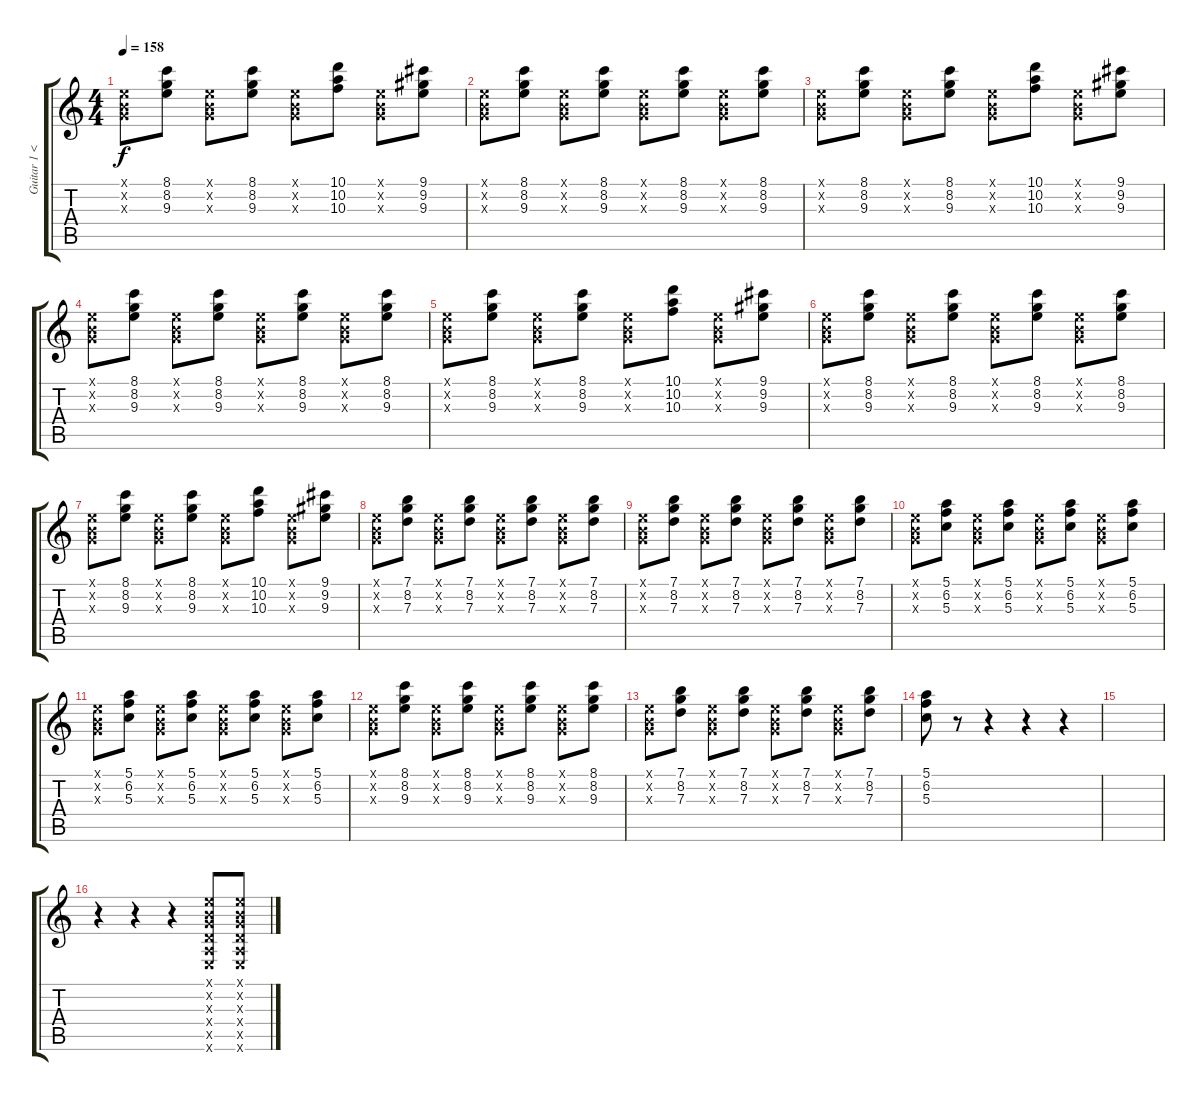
\track ("Guitar 1 <clean>" "Guitar 1 <") {instrument electricguitarjazz}
\staff {score tabs}
\tuning (E4 B3 G3 D3 A2 E2) {hide}
\ts (4 4)
\tempo 158
\clef g2
\ks c
(0.1{x} 0.2{x} 0.3{x}).8{dy f} (8.1 8.2 9.3).8 (0.1{x} 0.2{x} 0.3{x}).8 (8.1 8.2 9.3).8 (0.1{x} 0.2{x} 0.3{x}).8 (10.1 10.2 10.3).8 (0.1{x} 0.2{x} 0.3{x}).8 (9.1 9.2 9.3).8 |
(0.1{x} 0.2{x} 0.3{x}).8 (8.1 8.2 9.3).8 (0.1{x} 0.2{x} 0.3{x}).8 (8.1 8.2 9.3).8 (0.1{x} 0.2{x} 0.3{x}).8 (8.1 8.2 9.3).8 (0.1{x} 0.2{x} 0.3{x}).8 (8.1 8.2 9.3).8 |
(0.1{x} 0.2{x} 0.3{x}).8 (8.1 8.2 9.3).8 (0.1{x} 0.2{x} 0.3{x}).8 (8.1 8.2 9.3).8 (0.1{x} 0.2{x} 0.3{x}).8 (10.1 10.2 10.3).8 (0.1{x} 0.2{x} 0.3{x}).8 (9.1 9.2 9.3).8 |
(0.1{x} 0.2{x} 0.3{x}).8 (8.1 8.2 9.3).8 (0.1{x} 0.2{x} 0.3{x}).8 (8.1 8.2 9.3).8 (0.1{x} 0.2{x} 0.3{x}).8 (8.1 8.2 9.3).8 (0.1{x} 0.2{x} 0.3{x}).8 (8.1 8.2 9.3).8 |
(0.1{x} 0.2{x} 0.3{x}).8 (8.1 8.2 9.3).8 (0.1{x} 0.2{x} 0.3{x}).8 (8.1 8.2 9.3).8 (0.1{x} 0.2{x} 0.3{x}).8 (10.1 10.2 10.3).8 (0.1{x} 0.2{x} 0.3{x}).8 (9.1 9.2 9.3).8 |
(0.1{x} 0.2{x} 0.3{x}).8 (8.1 8.2 9.3).8 (0.1{x} 0.2{x} 0.3{x}).8 (8.1 8.2 9.3).8 (0.1{x} 0.2{x} 0.3{x}).8 (8.1 8.2 9.3).8 (0.1{x} 0.2{x} 0.3{x}).8 (8.1 8.2 9.3).8 |
(0.1{x} 0.2{x} 0.3{x}).8 (8.1 8.2 9.3).8 (0.1{x} 0.2{x} 0.3{x}).8 (8.1 8.2 9.3).8 (0.1{x} 0.2{x} 0.3{x}).8 (10.1 10.2 10.3).8 (0.1{x} 0.2{x} 0.3{x}).8 (9.1 9.2 9.3).8 |
\section ("" "")
(0.1{x} 0.2{x} 0.3{x}).8 (7.1 8.2 7.3).8 (0.1{x} 0.2{x} 0.3{x}).8 (7.1 8.2 7.3).8 (0.1{x} 0.2{x} 0.3{x}).8 (7.1 8.2 7.3).8 (0.1{x} 0.2{x} 0.3{x}).8 (7.1 8.2 7.3).8 |
(0.1{x} 0.2{x} 0.3{x}).8 (7.1 8.2 7.3).8 (0.1{x} 0.2{x} 0.3{x}).8 (7.1 8.2 7.3).8 (0.1{x} 0.2{x} 0.3{x}).8 (7.1 8.2 7.3).8 (0.1{x} 0.2{x} 0.3{x}).8 (7.1 8.2 7.3).8 |
(0.1{x} 0.2{x} 0.3{x}).8 (5.1 6.2 5.3).8 (0.1{x} 0.2{x} 0.3{x}).8 (5.1 6.2 5.3).8 (0.1{x} 0.2{x} 0.3{x}).8 (5.1 6.2 5.3).8 (0.1{x} 0.2{x} 0.3{x}).8 (5.1 6.2 5.3).8 |
(0.1{x} 0.2{x} 0.3{x}).8 (5.1 6.2 5.3).8 (0.1{x} 0.2{x} 0.3{x}).8 (5.1 6.2 5.3).8 (0.1{x} 0.2{x} 0.3{x}).8 (5.1 6.2 5.3).8 (0.1{x} 0.2{x} 0.3{x}).8 (5.1 6.2 5.3).8 |
(0.1{x} 0.2{x} 0.3{x}).8 (8.1 8.2 9.3).8 (0.1{x} 0.2{x} 0.3{x}).8 (8.1 8.2 9.3).8 (0.1{x} 0.2{x} 0.3{x}).8 (8.1 8.2 9.3).8 (0.1{x} 0.2{x} 0.3{x}).8 (8.1 8.2 9.3).8 |
(0.1{x} 0.2{x} 0.3{x}).8 (7.1 8.2 7.3).8 (0.1{x} 0.2{x} 0.3{x}).8 (7.1 8.2 7.3).8 (0.1{x} 0.2{x} 0.3{x}).8 (7.1 8.2 7.3).8 (0.1{x} 0.2{x} 0.3{x}).8 (7.1 8.2 7.3).8 |
(5.1 6.2 5.3).8 r.8 r.4 r.4 r.4 |
|
r.4 r.4 r.4 (0.1{x} 0.2{x} 0.3{x} 0.4{x} 0.5{x} 0.6{x}).8 (0.1{x} 0.2{x} 0.3{x} 0.4{x} 0.5{x} 0.6{x}).8
